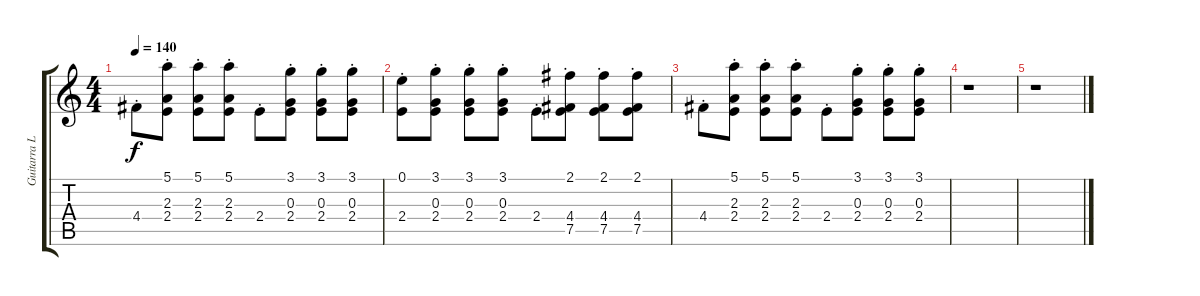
\track ("Guitarra Lider" "Guitarra L") {instrument distortionguitar}
\staff {score tabs}
\tuning (E4 B3 G3 D3 A2 E2) {hide}
\ts (4 4)
\tempo 140
\clef g2
\ks c
4.4{st}.8{dy f} (5.1{st} 2.3{st} 2.4{st}).8 (5.1{st} 2.3{st} 2.4{st}).8 (5.1{st} 2.3{st} 2.4{st}).8 2.4{st}.8 (3.1{st} 0.3{st} 2.4{st}).8 (3.1{st} 0.3{st} 2.4{st}).8 (3.1{st} 0.3{st} 2.4{st}).8 |
(0.1{st} 2.4{st}).8 (3.1{st} 0.3{st} 2.4{st}).8 (3.1{st} 0.3{st} 2.4{st}).8 (3.1{st} 0.3{st} 2.4{st}).8 2.4{st}.8 (2.1{st} 4.4{st} 7.5{st}).8 (2.1{st} 4.4{st} 7.5{st}).8 (2.1{st} 4.4{st} 7.5{st}).8 |
4.4{st}.8 (5.1{st} 2.3{st} 2.4{st}).8 (5.1{st} 2.3{st} 2.4{st}).8 (5.1{st} 2.3{st} 2.4{st}).8 2.4{st}.8 (3.1{st} 0.3{st} 2.4{st}).8 (3.1{st} 0.3{st} 2.4{st}).8 (3.1{st} 0.3{st} 2.4{st}).8 |
r.1 |
r.1
